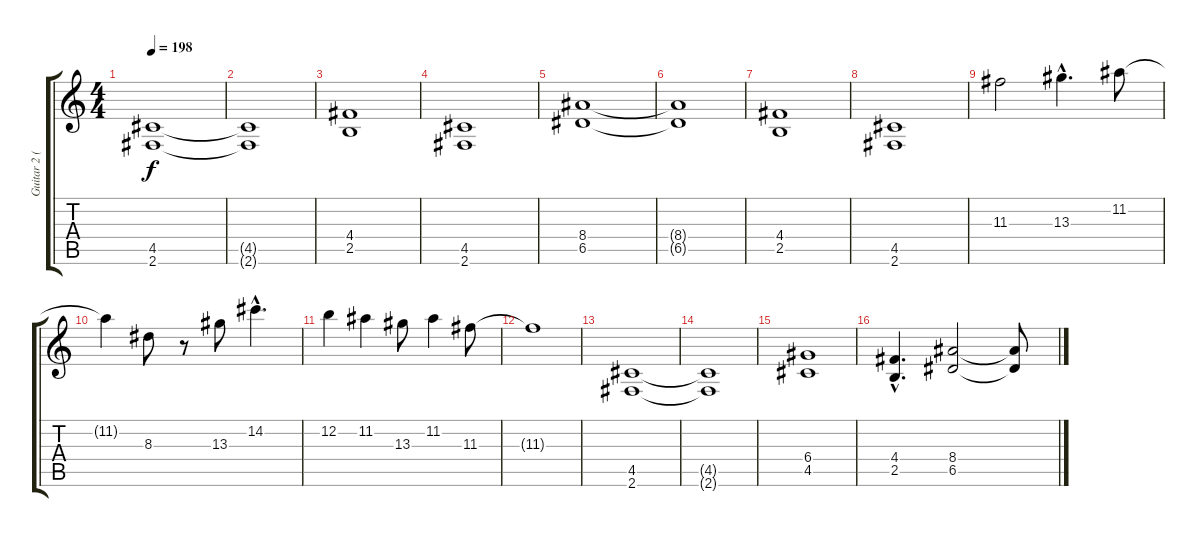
\track ("Guitar 2 (Mori Junta)" "Guitar 2 (") {instrument distortionguitar}
\staff {score tabs}
\tuning (E4 B3 G3 D3 A2 E2) {hide}
\ts (4 4)
\tempo 198
\clef g2
\ks c
(4.5 2.6).1{dy f} |
(4.5{t} 2.6{t}).1 |
(4.4 2.5).1 |
(4.5 2.6).1 |
(8.4 6.5).1 |
(8.4{t} 6.5{t}).1 |
(4.4 2.5).1 |
(4.5 2.6).1 |
11.3.2 13.3{hac}.4{d} 11.2.8 |
11.2{t}.4 8.3.8 r.8 13.3.8 14.2{hac}.4{d} |
12.2.4 11.2.4 13.3.8 11.2.4 11.3.8 |
11.3{t}.1 |
(4.5 2.6).1 |
(4.5{t} 2.6{t}).1 |
(6.4 4.5).1 |
(4.4{hac} 2.5{hac}).4{d} (8.4 6.5).2 (8.4{t} 6.5{t}).8
